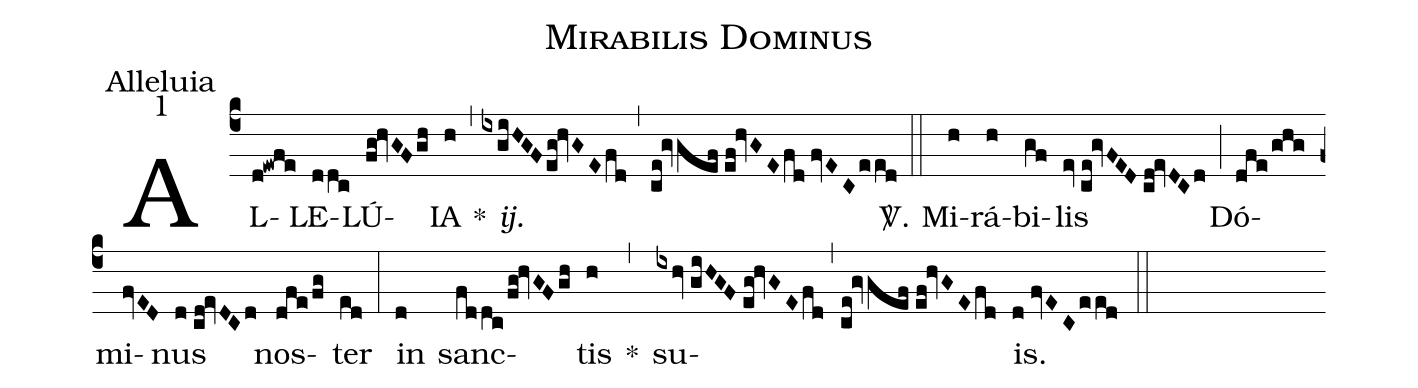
name:Mirabilis Dominus;
office-part:Alleluia;
mode:1;
%%
(c4) AL(d!ewfe)LE(ddc)LÚ(fg!hvGF/gh)IA(h) *(,) <i>ij.</i>(ixgiHGF/eg!hvGE/fd) (,) (ce!gvgef//ef!hvGE/fd//fvEC/eed) <sp>V/</sp>.(::) Mi(h)rá(h)bi(gf)lis(ev///ce!gvFED//cd!evDCd) (;) Dó(dfe/ghg)mi(fvED)nus(d//cd!evDCd) nos(dfe/fg)ter(ed) (:) in(d) sanc(fddc/fg!hvGF/gh)tis(h) *(,) su(ixhv///giHGF//eg!hvGE/fd,ce!gvgef//ef!hvGE/fd)is.(d//fvEC/eed) (::)
